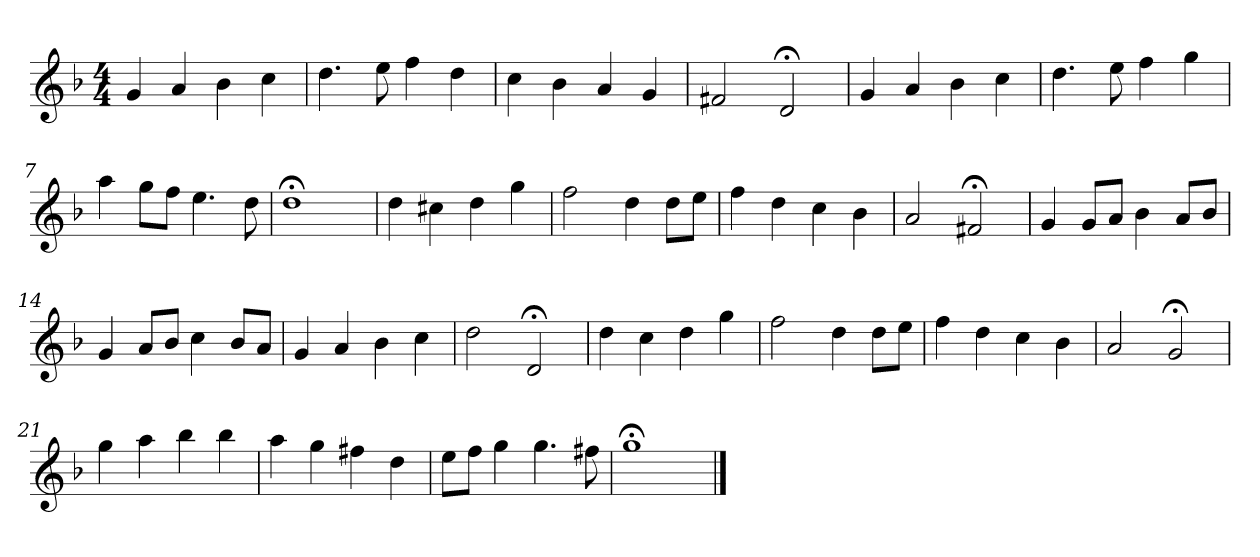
**kern
*part1
*staff1
*k[b-]
*G:dor
*M4/4
*MM120
=1
4g
4a
4b-
4cc
=2
4.dd
8ee
4ff
4dd
=3
4cc
4b-
4a
4g
=4
2f#X
2d;<
=5
4g
4a
4b-
4cc
=6
4.dd
8ee
4ff
4gg
=7
4aa
8ggL
8ffJ
4.ee
8dd
=8
1dd;<
=9
4dd
4cc#X
4dd
4gg
=10
2ff
4dd
8ddL
8eeJ
=11
4ff
4dd
4cc
4b-
=12
2a
2f#X;<
=13
4g
8gL
8aJ
4b-
8aL
8b-J
=14
4g
8aL
8b-J
4cc
8b-L
8aJ
=15
4g
4a
4b-
4cc
=16
2dd
2d;<
=17
4dd
4cc
4dd
4gg
=18
2ff
4dd
8ddL
8eeJ
=19
4ff
4dd
4cc
4b-
=20
2a
2g;<
=21
4gg
4aa
4bb-
4bb-
=22
4aa
4gg
4ff#X
4dd
=23
8eeL
8ffJ
4gg
4.gg
8ff#X
=24
1gg;<
==
*-
